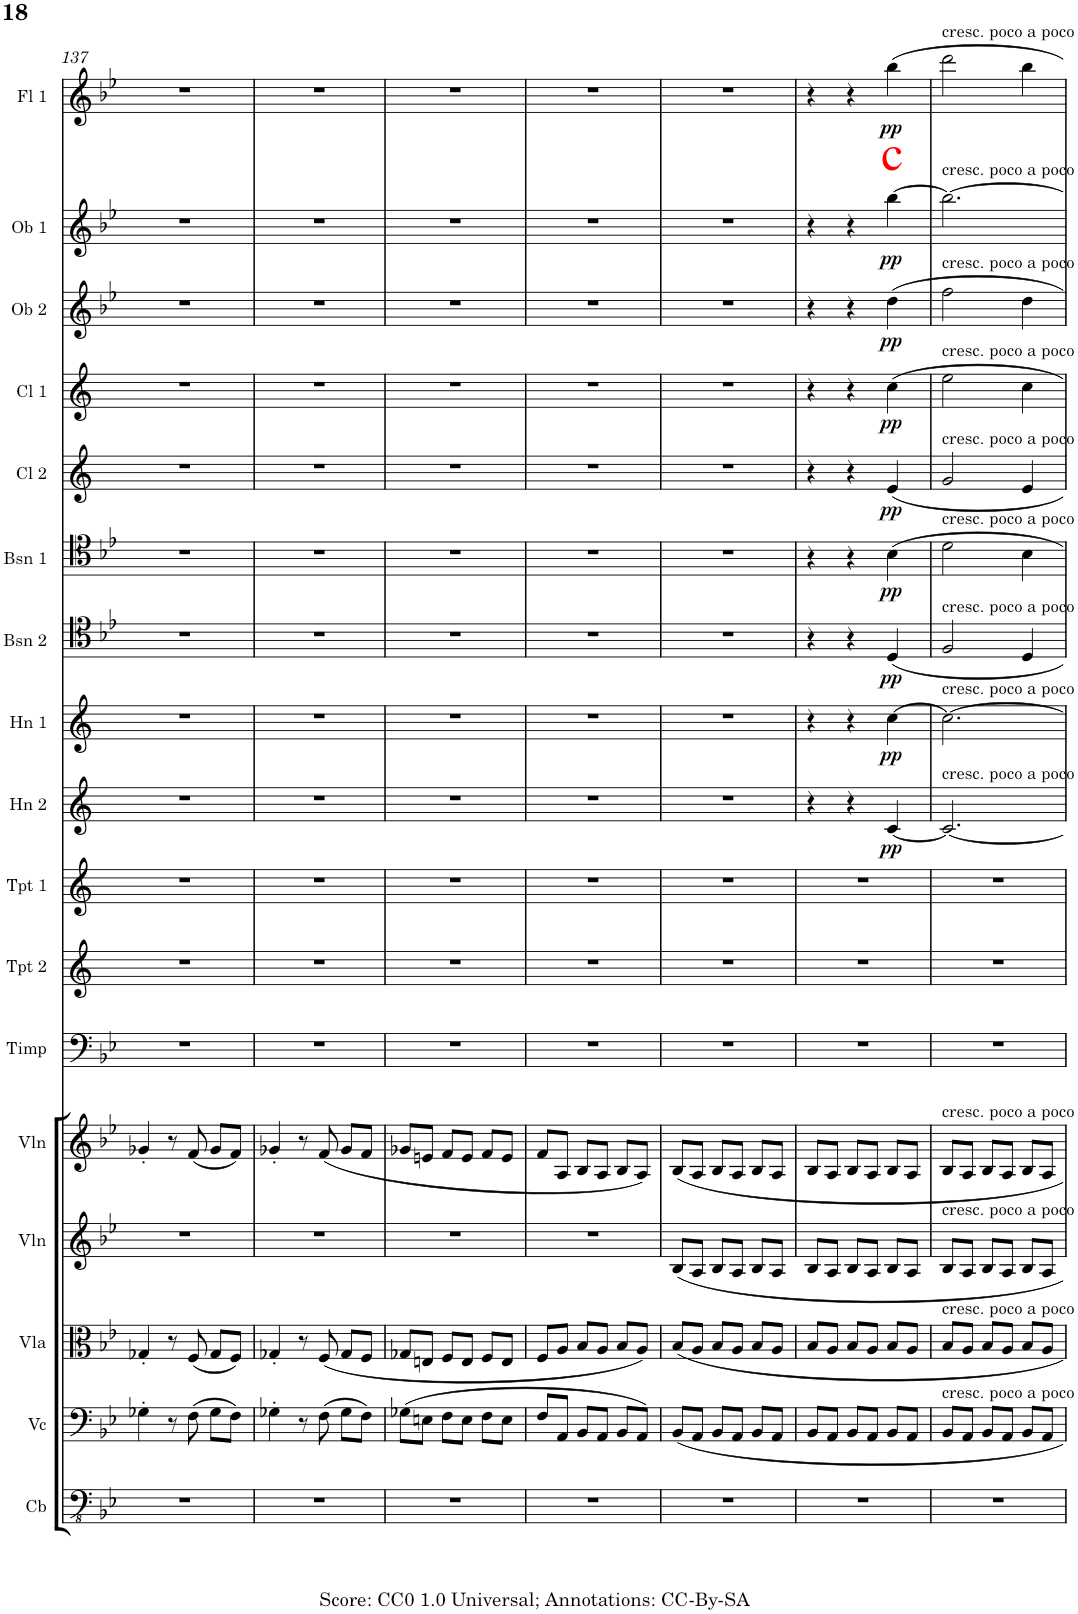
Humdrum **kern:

**kern	**kern	**kern	**kern	**kern	**kern	**kern	**kern	**kern	**dynam	**kern	**dynam	**kern	**dynam	**kern	**dynam	**kern	**dynam	**kern	**dynam	**kern	**dynam	**kern	**dynam	**kern	**text	**dynam
*part17	*part16	*part15	*part14	*part13	*part12	*part11	*part10	*part9	*part9	*part8	*part8	*part7	*part7	*part6	*part6	*part5	*part5	*part4	*part4	*part3	*part3	*part2	*part2	*part1	*part1	*part1
*staff17	*staff16	*staff15	*staff14	*staff13	*staff12	*staff11	*staff10	*staff9	*staff9	*staff8	*staff8	*staff7	*staff7	*staff6	*staff6	*staff5	*staff5	*staff4	*staff4	*staff3	*staff3	*staff2	*staff2	*staff1	*staff1	*staff1
*I"Contrabass	*I"Violoncello	*I"Viola	*I"Violin	*I"Violin	*I"Timpani	*I"Bb Trumpet 2	*I"Bb Trumpet 1	*I"Bb (basso) Horn 2	*	*I"Bb (basso) Horn 1	*	*I"Bassoon 2	*	*I"Bassoon 1	*	*I"Bb Clarinet 2	*	*I"Bb Clarinet 1	*	*I"Oboe 2	*	*I"Oboe 1	*	*I"Flute 1	*	*
*I'Cb	*I'Vc	*I'Vla	*I'Vln	*I'Vln	*I'Timp	*I'Tpt 2	*I'Tpt 1	*I'Hn 2	*	*I'Hn 1	*	*I'Bsn 2	*	*I'Bsn 1	*	*I'Cl 2	*	*I'Cl 1	*	*I'Ob 2	*	*I'Ob 1	*	*I'Fl 1	*	*
!!LO:PB:g=z
*clefFv4	*clefF4	*clefC3	*clefG2	*clefG2	*clefF4	*clefG2	*clefG2	*clefG2	*	*clefG2	*	*clefC4	*	*clefC4	*	*clefG2	*	*clefG2	*	*clefG2	*	*clefG2	*	*clefG2	*	*
*	*	*	*	*	*	*Trd1c2	*Trd1c2	*Trd8c14	*	*Trd8c14	*	*	*	*	*	*Trd1c2	*	*Trd1c2	*	*	*	*	*	*	*	*
*k[b-e-]	*k[b-e-]	*k[b-e-]	*k[b-e-]	*k[b-e-]	*k[b-e-]	*k[]	*k[]	*k[]	*	*k[]	*	*k[b-e-]	*	*k[b-e-]	*	*k[]	*	*k[]	*	*k[b-e-]	*	*k[b-e-]	*	*k[b-e-]	*	*
*M3/4	*M3/4	*M3/4	*M3/4	*M3/4	*M3/4	*M3/4	*M3/4	*M3/4	*	*M3/4	*	*M3/4	*	*M3/4	*	*M3/4	*	*M3/4	*	*M3/4	*	*M3/4	*	*M3/4	*	*
=137	=137	=137	=137	=137	=137	=137	=137	=137	=137	=137	=137	=137	=137	=137	=137	=137	=137	=137	=137	=137	=137	=137	=137	=137	=137	=137
2.r	4G-X'\	4G-X'/	2.r	4g-X'/	2.r	2.r	2.r	2.r	.	2.r	.	2.r	.	2.r	.	2.r	.	2.r	.	2.r	.	2.r	.	2.r	.	.
.	8r	8r	.	8r	.	.	.	.	.	.	.	.	.	.	.	.	.	.	.	.	.	.	.	.	.	.
.	(8F\	(8F/	.	(8f/	.	.	.	.	.	.	.	.	.	.	.	.	.	.	.	.	.	.	.	.	.	.
.	8G-\L	8G-/L	.	8g-/L	.	.	.	.	.	.	.	.	.	.	.	.	.	.	.	.	.	.	.	.	.	.
.	8F\J)	8F/J)	.	8f/J)	.	.	.	.	.	.	.	.	.	.	.	.	.	.	.	.	.	.	.	.	.	.
=138	=138	=138	=138	=138	=138	=138	=138	=138	=138	=138	=138	=138	=138	=138	=138	=138	=138	=138	=138	=138	=138	=138	=138	=138	=138	=138
2.r	4G-X'\	4G-X'/	2.r	4g-X'/	2.r	2.r	2.r	2.r	.	2.r	.	2.r	.	2.r	.	2.r	.	2.r	.	2.r	.	2.r	.	2.r	.	.
.	8r	8r	.	8r	.	.	.	.	.	.	.	.	.	.	.	.	.	.	.	.	.	.	.	.	.	.
.	(8F\	(8F/	.	(8f/	.	.	.	.	.	.	.	.	.	.	.	.	.	.	.	.	.	.	.	.	.	.
.	8G-\L	8G-/L	.	8g-/L	.	.	.	.	.	.	.	.	.	.	.	.	.	.	.	.	.	.	.	.	.	.
.	8F\J)	8F/J	.	8f/J	.	.	.	.	.	.	.	.	.	.	.	.	.	.	.	.	.	.	.	.	.	.
=139	=139	=139	=139	=139	=139	=139	=139	=139	=139	=139	=139	=139	=139	=139	=139	=139	=139	=139	=139	=139	=139	=139	=139	=139	=139	=139
2.r	(8G-X\L	8G-X/L	2.r	8g-X/L	2.r	2.r	2.r	2.r	.	2.r	.	2.r	.	2.r	.	2.r	.	2.r	.	2.r	.	2.r	.	2.r	.	.
.	8En\J	8En/J	.	8en/J	.	.	.	.	.	.	.	.	.	.	.	.	.	.	.	.	.	.	.	.	.	.
.	8F\L	8F/L	.	8f/L	.	.	.	.	.	.	.	.	.	.	.	.	.	.	.	.	.	.	.	.	.	.
.	8E\J	8E/J	.	8e/J	.	.	.	.	.	.	.	.	.	.	.	.	.	.	.	.	.	.	.	.	.	.
.	8F\L	8F/L	.	8f/L	.	.	.	.	.	.	.	.	.	.	.	.	.	.	.	.	.	.	.	.	.	.
.	8E\J	8E/J	.	8e/J	.	.	.	.	.	.	.	.	.	.	.	.	.	.	.	.	.	.	.	.	.	.
=140	=140	=140	=140	=140	=140	=140	=140	=140	=140	=140	=140	=140	=140	=140	=140	=140	=140	=140	=140	=140	=140	=140	=140	=140	=140	=140
2.r	8F/L	8F/L	2.r	8f/L	2.r	2.r	2.r	2.r	.	2.r	.	2.r	.	2.r	.	2.r	.	2.r	.	2.r	.	2.r	.	2.r	.	.
.	8AA/J	8A/J	.	8A/J	.	.	.	.	.	.	.	.	.	.	.	.	.	.	.	.	.	.	.	.	.	.
.	8BB-/L	8B-/L	.	8B-/L	.	.	.	.	.	.	.	.	.	.	.	.	.	.	.	.	.	.	.	.	.	.
.	8AA/J	8A/J	.	8A/J	.	.	.	.	.	.	.	.	.	.	.	.	.	.	.	.	.	.	.	.	.	.
.	8BB-/L	8B-/L	.	8B-/L	.	.	.	.	.	.	.	.	.	.	.	.	.	.	.	.	.	.	.	.	.	.
.	8AA/J)	8A/J)	.	8A/J)	.	.	.	.	.	.	.	.	.	.	.	.	.	.	.	.	.	.	.	.	.	.
=141	=141	=141	=141	=141	=141	=141	=141	=141	=141	=141	=141	=141	=141	=141	=141	=141	=141	=141	=141	=141	=141	=141	=141	=141	=141	=141
2.r	8BB-/L	8B-/L	8B-/L	8B-/L	2.r	2.r	2.r	2.r	.	2.r	.	2.r	.	2.r	.	2.r	.	2.r	.	2.r	.	2.r	.	2.r	.	.
.	8AA/J	8A/J	8A/J	8A/J	.	.	.	.	.	.	.	.	.	.	.	.	.	.	.	.	.	.	.	.	.	.
.	8BB-/L	8B-/L	8B-/L	8B-/L	.	.	.	.	.	.	.	.	.	.	.	.	.	.	.	.	.	.	.	.	.	.
.	8AA/J	8A/J	8A/J	8A/J	.	.	.	.	.	.	.	.	.	.	.	.	.	.	.	.	.	.	.	.	.	.
.	8BB-/L	8B-/L	8B-/L	8B-/L	.	.	.	.	.	.	.	.	.	.	.	.	.	.	.	.	.	.	.	.	.	.
.	8AA/J	8A/J	8A/J	8A/J	.	.	.	.	.	.	.	.	.	.	.	.	.	.	.	.	.	.	.	.	.	.
=142	=142	=142	=142	=142	=142	=142	=142	=142	=142	=142	=142	=142	=142	=142	=142	=142	=142	=142	=142	=142	=142	=142	=142	=142	=142	=142
2.r	8BB-/L	8B-/L	8B-/L	8B-/L	2.r	2.r	2.r	4r	.	4r	.	4r	.	4r	.	4r	.	4r	.	4r	.	4r	.	4r	.	.
.	8AA/J	8A/J	8A/J	8A/J	.	.	.	.	.	.	.	.	.	.	.	.	.	.	.	.	.	.	.	.	.	.
.	8BB-/L	8B-/L	8B-/L	8B-/L	.	.	.	4r	.	4r	.	4r	.	4r	.	4r	.	4r	.	4r	.	4r	.	4r	.	.
.	8AA/J	8A/J	8A/J	8A/J	.	.	.	.	.	.	.	.	.	.	.	.	.	.	.	.	.	.	.	.	.	.
!	!	!	!	!	!	!	!	!	!LO:DY:b	!	!LO:DY:b	!	!LO:DY:b	!	!LO:DY:b	!	!LO:DY:b	!	!LO:DY:b	!	!LO:DY:b	!	!LO:DY:b	!	!LO:LY:b:color=#FF0000	!LO:DY:b
.	8BB-/L	8B-/L	8B-/L	8B-/L	.	.	.	[4c/	pp	[4cc\	pp	4D/	pp	4B-\	pp	4e/	pp	4cc\	pp	4dd\	pp	[4bb-\	pp	4bb-\	c	pp
.	8AA/J	8A/J	8A/J	8A/J	.	.	.	.	.	.	.	.	.	.	.	.	.	.	.	.	.	.	.	.	.	.
=143	=143	=143	=143	=143	=143	=143	=143	=143	=143	=143	=143	=143	=143	=143	=143	=143	=143	=143	=143	=143	=143	=143	=143	=143	=143	=143
!	!	!	!	!	!	!	!	!	!	!	!	!	!	!	!	!	!	!	!	!	!	!	!	!LO:TX:a:t=cresc. poco a poco	!	!
!	!	!	!	!	!	!	!	!	!	!	!	!	!	!	!	!	!	!	!	!	!	!LO:TX:a:t=cresc. poco a poco	!	!	!	!
!	!	!	!	!	!	!	!	!	!	!	!	!	!	!	!	!	!	!	!	!LO:TX:a:t=cresc. poco a poco	!	!	!	!	!	!
!	!	!	!	!	!	!	!	!	!	!	!	!	!	!	!	!	!	!LO:TX:a:t=cresc. poco a poco	!	!	!	!	!	!	!	!
!	!	!	!	!	!	!	!	!	!	!	!	!	!	!	!	!LO:TX:a:t=cresc. poco a poco	!	!	!	!	!	!	!	!	!	!
!	!	!	!	!	!	!	!	!	!	!	!	!	!	!LO:TX:a:t=cresc. poco a poco	!	!	!	!	!	!	!	!	!	!	!	!
!	!	!	!	!	!	!	!	!	!	!	!	!LO:TX:a:t=cresc. poco a poco	!	!	!	!	!	!	!	!	!	!	!	!	!	!
!	!	!	!	!	!	!	!	!	!	!LO:TX:a:t=cresc. poco a poco	!	!	!	!	!	!	!	!	!	!	!	!	!	!	!	!
!	!	!	!	!	!	!	!	!LO:TX:a:t=cresc. poco a poco	!	!	!	!	!	!	!	!	!	!	!	!	!	!	!	!	!	!
!	!	!	!	!LO:TX:a:t=cresc. poco a poco	!	!	!	!	!	!	!	!	!	!	!	!	!	!	!	!	!	!	!	!	!	!
!	!	!	!LO:TX:a:t=cresc. poco a poco	!	!	!	!	!	!	!	!	!	!	!	!	!	!	!	!	!	!	!	!	!	!	!
!	!	!LO:TX:a:t=cresc. poco a poco	!	!	!	!	!	!	!	!	!	!	!	!	!	!	!	!	!	!	!	!	!	!	!	!
!	!LO:TX:a:t=cresc. poco a poco	!	!	!	!	!	!	!	!	!	!	!	!	!	!	!	!	!	!	!	!	!	!	!	!	!
2.r	8BB-/L	8B-/L	8B-/L	8B-/L	2.r	2.r	2.r	2.c/_	.	2.cc\_	.	2F/	.	2d\	.	2g/	.	2ee\	.	2ff\	.	2.bb-\_	.	2ddd\	.	.
.	8AA/J	8A/J	8A/J	8A/J	.	.	.	.	.	.	.	.	.	.	.	.	.	.	.	.	.	.	.	.	.	.
.	8BB-/L	8B-/L	8B-/L	8B-/L	.	.	.	.	.	.	.	.	.	.	.	.	.	.	.	.	.	.	.	.	.	.
.	8AA/J	8A/J	8A/J	8A/J	.	.	.	.	.	.	.	.	.	.	.	.	.	.	.	.	.	.	.	.	.	.
.	8BB-/L	8B-/L	8B-/L	8B-/L	.	.	.	.	.	.	.	4D/	.	4B-\	.	4e/	.	4cc\	.	4dd\	.	.	.	4bb-\	.	.
.	8AA/J	8A/J	8A/J	8A/J	.	.	.	.	.	.	.	.	.	.	.	.	.	.	.	.	.	.	.	.	.	.
=	=	=	=	=	=	=	=	=	=	=	=	=	=	=	=	=	=	=	=	=	=	=	=	=	=	=
*-	*-	*-	*-	*-	*-	*-	*-	*-	*-	*-	*-	*-	*-	*-	*-	*-	*-	*-	*-	*-	*-	*-	*-	*-	*-	*-
